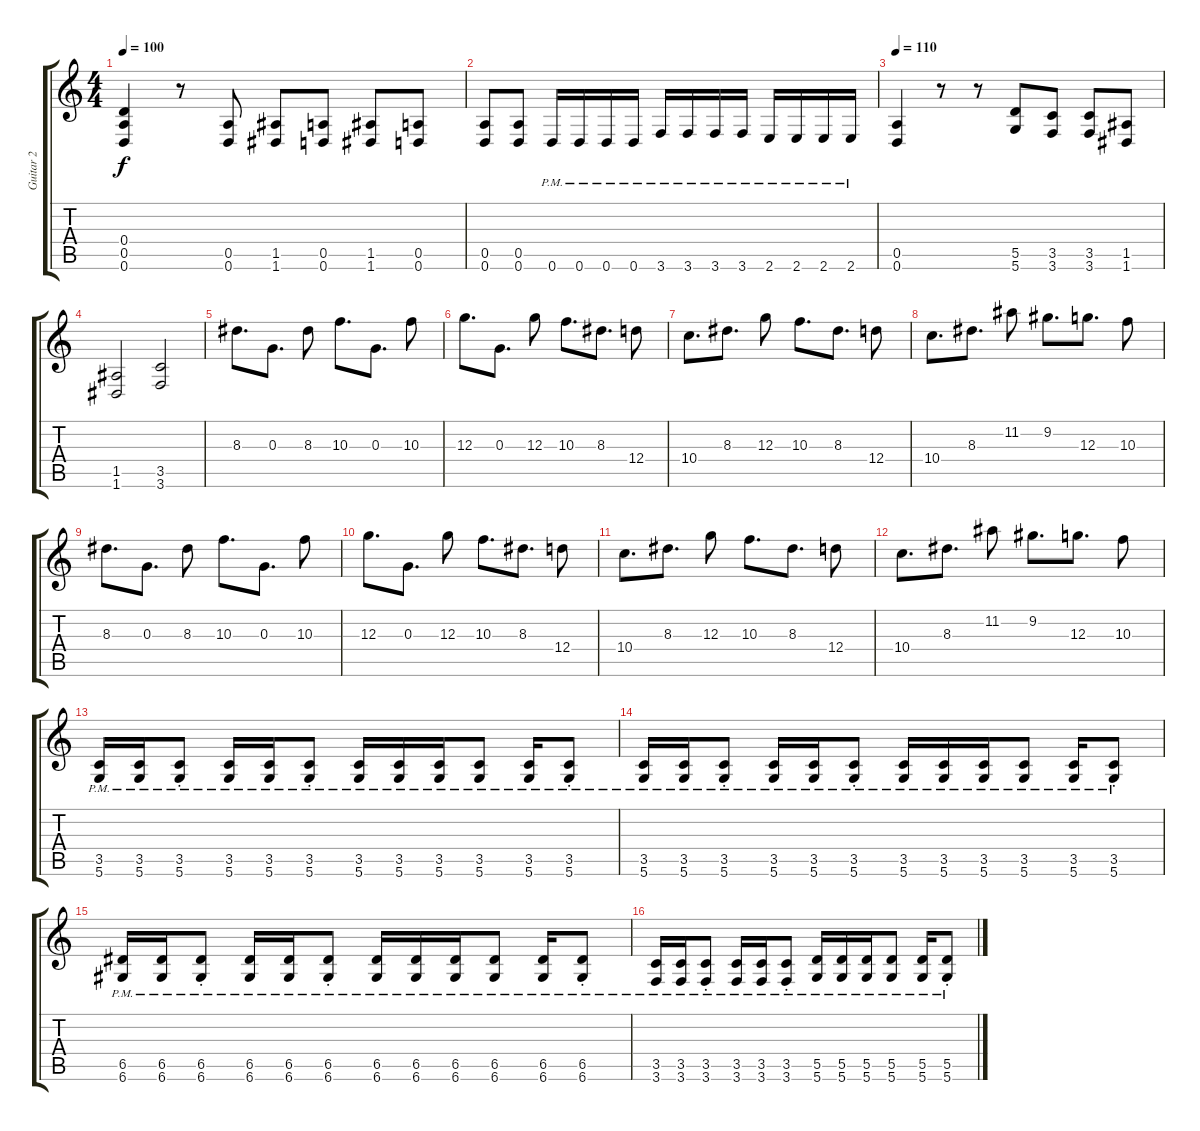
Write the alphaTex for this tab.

\track ("Guitar 2" "Guitar 2") {instrument distortionguitar}
\staff {score tabs}
\tuning (E4 B3 G3 D3 A2 D2) {hide}
\ts (4 4)
\tempo 100
\clef g2
\ks c
(0.4 0.5 0.6).4{dy f} r.8 (0.5 0.6).8 (1.5 1.6).8 (0.5 0.6).8 (1.5 1.6).8 (0.5 0.6).8 |
(0.5 0.6).8 (0.5 0.6).8 0.6{pm}.16 0.6{pm}.16 0.6{pm}.16 0.6{pm}.16 3.6{pm}.16 3.6{pm}.16 3.6{pm}.16 3.6{pm}.16 2.6{pm}.16 2.6{pm}.16 2.6{pm}.16 2.6{pm}.16 |
\tempo 110
(0.5 0.6).4 r.8 r.8 (5.5 5.6).8 (3.5 3.6).8 (3.5 3.6).8 (1.5 1.6).8 |
(1.5 1.6).2 (3.5 3.6).2 |
8.3.8{d} 0.3.8{d} 8.3.8 10.3.8{d} 0.3.8{d} 10.3.8 |
12.3.8{d} 0.3.8{d} 12.3.8 10.3.8{d} 8.3.8{d} 12.4.8 |
10.4.8{d} 8.3.8{d} 12.3.8 10.3.8{d} 8.3.8{d} 12.4.8 |
10.4.8{d} 8.3.8{d} 11.2.8 9.2.8{d} 12.3.8{d} 10.3.8 |
8.3.8{d} 0.3.8{d} 8.3.8 10.3.8{d} 0.3.8{d} 10.3.8 |
12.3.8{d} 0.3.8{d} 12.3.8 10.3.8{d} 8.3.8{d} 12.4.8 |
10.4.8{d} 8.3.8{d} 12.3.8 10.3.8{d} 8.3.8{d} 12.4.8 |
10.4.8{d} 8.3.8{d} 11.2.8 9.2.8{d} 12.3.8{d} 10.3.8 |
(3.5{pm} 5.6{pm}).16 (3.5{pm} 5.6{pm}).16 (3.5{pm st} 5.6{pm st}).8 (3.5{pm} 5.6{pm}).16 (3.5{pm} 5.6{pm}).16 (3.5{pm st} 5.6{pm st}).8 (3.5{pm} 5.6{pm}).16 (3.5{pm} 5.6{pm}).16 (3.5{pm} 5.6{pm}).16 (3.5{pm} 5.6{pm}).8 (3.5{pm} 5.6{pm}).16 (3.5{pm st} 5.6{pm st}).8 |
(3.5{pm} 5.6{pm}).16 (3.5{pm} 5.6{pm}).16 (3.5{pm st} 5.6{pm st}).8 (3.5{pm} 5.6{pm}).16 (3.5{pm} 5.6{pm}).16 (3.5{pm st} 5.6{pm st}).8 (3.5{pm} 5.6{pm}).16 (3.5{pm} 5.6{pm}).16 (3.5{pm} 5.6{pm}).16 (3.5{pm} 5.6{pm}).8 (3.5{pm} 5.6{pm}).16 (3.5{pm st} 5.6{pm st}).8 |
(6.5{pm} 6.6{pm}).16 (6.5{pm} 6.6{pm}).16 (6.5{pm st} 6.6{pm st}).8 (6.5{pm} 6.6{pm}).16 (6.5{pm} 6.6{pm}).16 (6.5{pm st} 6.6{pm st}).8 (6.5{pm} 6.6{pm}).16 (6.5{pm} 6.6{pm}).16 (6.5{pm} 6.6{pm}).16 (6.5{pm} 6.6{pm}).8 (6.5{pm} 6.6{pm}).16 (6.5{pm st} 6.6{pm st}).8 |
(3.5{pm} 3.6{pm}).16 (3.5{pm} 3.6{pm}).16 (3.5{pm st} 3.6{pm st}).8 (3.5{pm} 3.6{pm}).16 (3.5{pm} 3.6{pm}).16 (3.5{pm st} 3.6{pm st}).8 (5.5{pm} 5.6{pm}).16 (5.5{pm} 5.6{pm}).16 (5.5{pm} 5.6{pm}).16 (5.5{pm} 5.6{pm}).8 (5.5{pm} 5.6{pm}).16 (5.5{pm st} 5.6{pm st}).8
